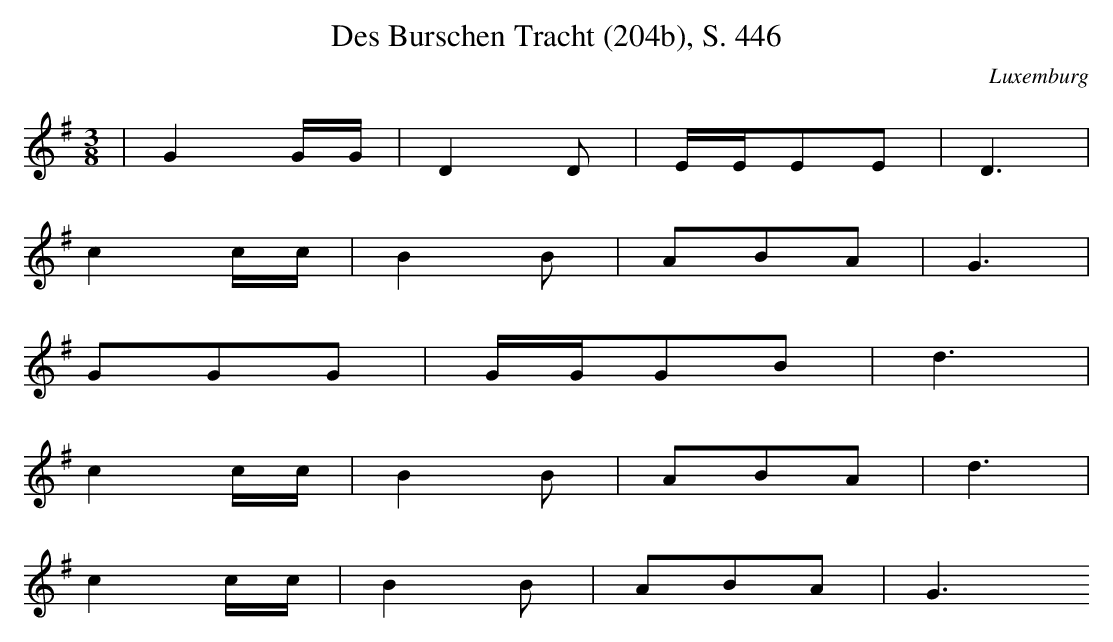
X:1
T: Des Burschen Tracht (204b), S. 446
O: Luxemburg
M: 3/8
L: 1/16
K: G
 | G4GG | D4D2 | EEE2E2 | D6 |
c4cc | B4B2 | A2B2A2 | G6 |
G2G2G2 | GGG2B2 | d6 |
c4cc | B4B2 | A2B2A2 | d6 |
c4cc | B4B2 | A2B2A2 | G6
